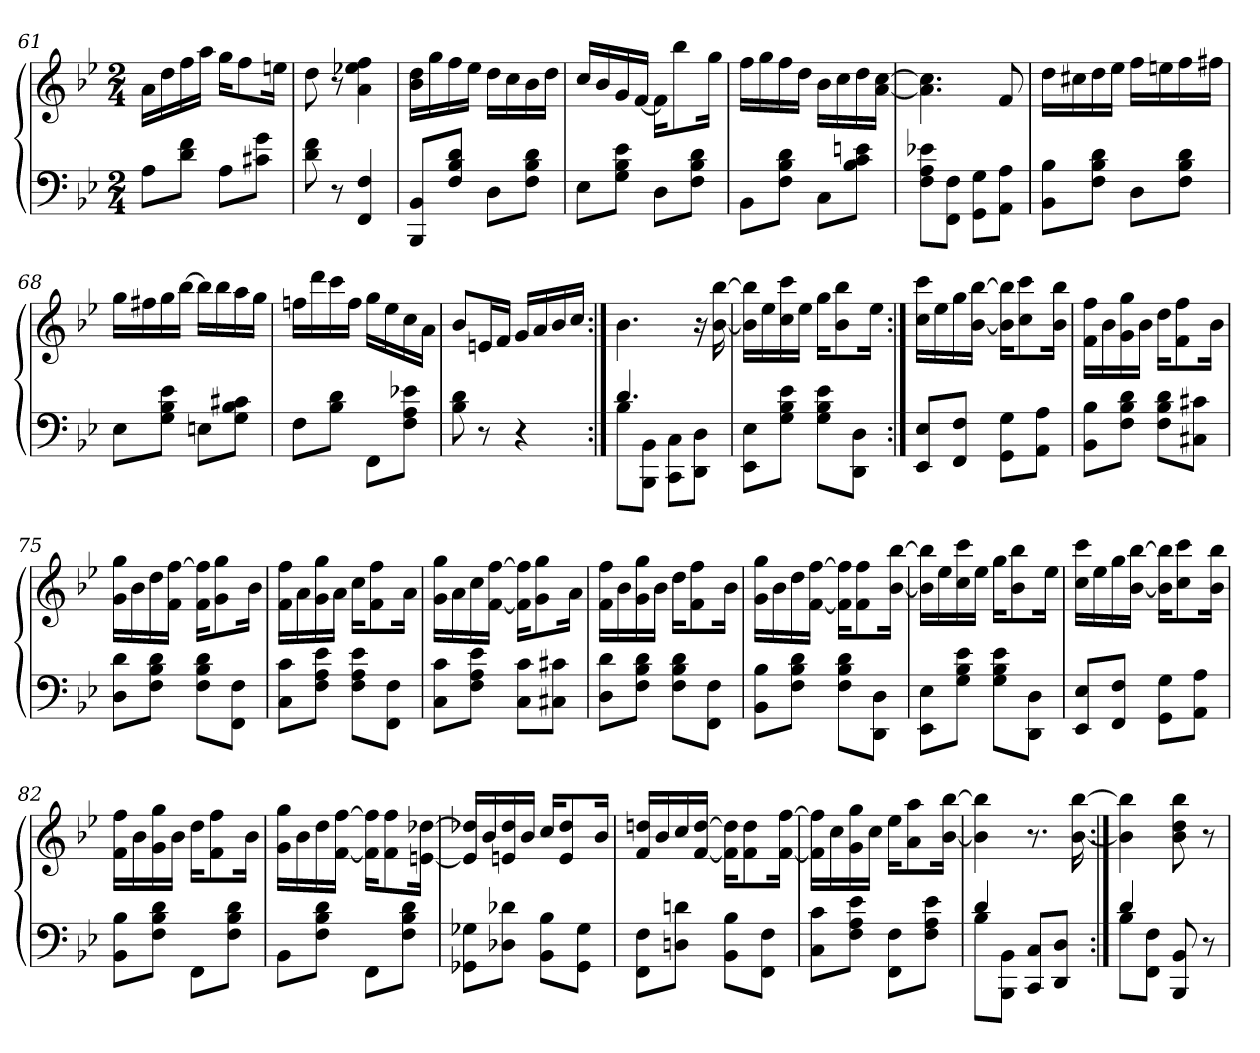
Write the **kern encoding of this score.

**kern	**kern
*part2	*part1
*staff2	*staff1
*clefF4	*clefG2
*k[b-e-]	*k[b-e-]
*M2/4	*M2/4
=61	=61
8AL	16aLL
.	16dd
8f 8dJ	16ff
.	16aaJJ
8AL	16ggKL
.	8ff
8g 8c#XJ	.
.	16eenJk
=62	=62
8f 8d	8dd
8r	8r
4F 4FF	4ff 4ee-X 4a
=63	=63
8BB- 8BBB-L	16dd 16b-LL
.	16gg
8d 8B- 8FJ	16ff
.	16ee-JJ
8DL	16ddLL
.	16cc
8d 8B- 8FJ	16b-
.	16ddJJ
=64	=64
8E-L	16ccLL
.	16b-
8e- 8B- 8GJ	16g
.	[16fJJ
8DL	16fKL]
.	8bb-
8d 8B- 8FJ	.
.	16ggJk
=65	=65
8BB-L	16ffLL
.	16gg
8d 8B- 8FJ	16ff
.	16ddJJ
8CL	16b-LL
.	16cc
8en 8c 8B-J	16dd
.	[16cc [16aJJ
=66	=66
8e-X 8A 8FL	4.cc] 4.a]
8F 8FFJ	.
8G 8GGL	.
8A 8AAJ	8f
=67	=67
8B- 8BB-L	16ddLL
.	16cc#X
8d 8B- 8FJ	16dd
.	16ee-JJ
8DL	16ffLL
.	16een
8d 8B- 8FJ	16ff
.	16ff#XJJ
=68	=68
8E-L	16ggLL
.	16ff#X
8e- 8B- 8GJ	16gg
.	[16bb-JJ
8EnL	16bb-LL]
.	16bb-
8c#X 8B- 8GJ	16aa
.	16ggJJ
=69	=69
8FL	16ffnLL
.	16ddd
8d 8B-J	16ccc
.	16ffJJ
8FFL	16ggLL
.	16ee-
8e-X 8A 8FJ	16cc
.	16aJJ
=70	=70
8d 8B-	8b-L
8r	16enL
.	16fJJ
4r	16gLL
.	16a
.	16b-
.	16ccJJ
=71:|!	=71:|!
*^	*
4.d	8B-L	4.b-
.	8BB- 8BBB-J	.
.	8C 8CCL	.
8ryy	8D 8DDJ	16r
.	.	[16bb- [16b-
*v	*v	*
=72	=72
8E- 8EE-L	16bb-] 16b-]LL
.	16ee-
8e- 8B- 8GJ	16ccc 16cc
.	16ee-JJ
8e- 8B- 8GL	16ggKL
.	8bb- 8b-
8D 8DDJ	.
.	16ee-Jk
=73:|!	=73:|!
8E- 8EE-L	16ccc 16ccLL
.	16ee-
8F 8FFJ	16gg
.	[16bb- [16b-JJ
8G 8GGL	16bb-] 16b-]KL
.	8ccc 8cc
8A 8AAJ	.
.	16bb- 16b-Jk
=74	=74
8B- 8BB-L	16ff 16fLL
.	16b-
8d 8B- 8FJ	16gg 16g
.	16b-JJ
8d 8B- 8FL	16ddKL
.	8ff 8f
8c#X 8C#XJ	.
.	16b-Jk
=75	=75
8d 8DL	16gg 16gLL
.	16b-
8d 8B- 8FJ	16dd
.	[16ff 16fJJ
8d 8B- 8FL	16ff] 16fKL
.	8gg 8g
8F 8FFJ	.
.	16b-Jk
=76	=76
8c 8CL	16ff 16fLL
.	16a
8e- 8A 8FJ	16gg 16g
.	16aJJ
8e- 8A 8FL	16ccKL
.	8ff 8f
8F 8FFJ	.
.	16aJk
=77	=77
8c 8CL	16gg 16gLL
.	16a
8e- 8A 8FJ	16cc
.	[16ff [16fJJ
8c 8CL	16ff] 16f]KL
.	8gg 8g
8c#X 8C#XJ	.
.	16aJk
=78	=78
8d 8DL	16ff 16fLL
.	16b-
8d 8B- 8FJ	16gg 16g
.	16b-JJ
8d 8B- 8FL	16ddKL
.	8ff 8f
8F 8FFJ	.
.	16b-Jk
=79	=79
8B- 8BB-L	16gg 16gLL
.	16b-
8d 8B- 8FJ	16dd
.	[16ff [16fJJ
8d 8B- 8FL	16ff] 16f]KL
.	8ff 8f
8D 8DDJ	.
.	[16bb- [16b-Jk
=80	=80
8E- 8EE-L	16bb-] 16b-]LL
.	16ee-
8e- 8B- 8GJ	16ccc 16cc
.	16ee-JJ
8e- 8B- 8GL	16ggKL
.	8bb- 8b-
8D 8DDJ	.
.	16ee-Jk
=81	=81
8E- 8EE-L	16ccc 16ccLL
.	16ee-
8F 8FFJ	16gg
.	[16bb- [16b-JJ
8G 8GGL	16bb-] 16b-]KL
.	8ccc 8cc
8A 8AAJ	.
.	16bb- 16b-Jk
=82	=82
8B- 8BB-L	16ff 16fLL
.	16b-
8d 8B- 8FJ	16gg 16g
.	16b-JJ
8FFL	16ddKL
.	8ff 8f
8d 8B- 8FJ	.
.	16b-Jk
=83	=83
8BB-L	16gg 16gLL
.	16b-
8d 8B- 8FJ	16dd
.	[16ff [16fJJ
8FFL	16ff] 16f]KL
.	8ff 8f
8d 8B- 8FJ	.
.	[16dd-X [16enJk
=84	=84
8G-X 8GG-XL	16dd-X] 16en]LL
.	16b-
8d-X 8D-XJ	16dd- 16en
.	16b-JJ
8B- 8BB-L	16ccKL
.	8dd- 8e
8G- 8GG-J	.
.	16b-Jk
=85	=85
8F 8FFL	16ddn 16fLL
.	16b-
8dn 8DnJ	16cc
.	[16dd [16fJJ
8B- 8BB-L	16dd] 16f]KL
.	8dd 8f
8F 8FFJ	.
.	[16ff [16fJk
=86	=86
8c 8CL	16ff] 16f]LL
.	16cc
8e- 8A 8FJ	16gg 16g
.	16ccJJ
8F 8FFL	16ee-KL
.	8aa 8a
8e- 8A 8FJ	.
.	[16bb- [16b-Jk
=87	=87
*^	*
4d	8B-L	4bb-] 4b-]
.	8BB- 8BBB-J	.
8C 8CCL	4ryy	8.r
8D 8DDJ	.	.
.	.	[16bb- [16b-
=88:|!	=88:|!	=88:|!
4d	8B-L	4bb-] 4b-]
.	8F 8FFJ	.
8BB- 8BBB-	4ryy	8bb- 8dd 8b-
8r	.	8r
*v	*v	*
=	=
*-	*-
